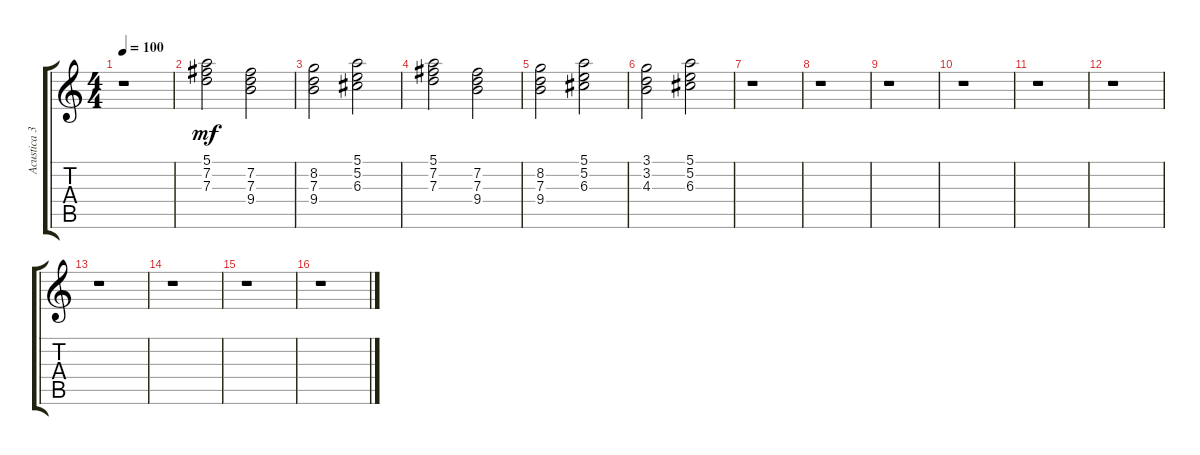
\track ("Acustica 3" "Acustica 3") {instrument acousticguitarsteel}
\staff {score tabs}
\tuning (E4 B3 G3 D3 A2 E2) {hide}
\ts (4 4)
\tempo 100
\clef g2
\ks c
r.1{dy mf} |
(5.1 7.2 7.3).2 (7.2 7.3 9.4).2 |
(8.2 7.3 9.4).2 (5.1 5.2 6.3).2 |
(5.1 7.2 7.3).2 (7.2 7.3 9.4).2 |
(8.2 7.3 9.4).2 (5.1 5.2 6.3).2 |
(3.1 3.2 4.3).2 (5.1 5.2 6.3).2 |
r.1 |
r.1 |
r.1 |
r.1 |
r.1 |
r.1 |
r.1 |
r.1 |
r.1 |
r.1
